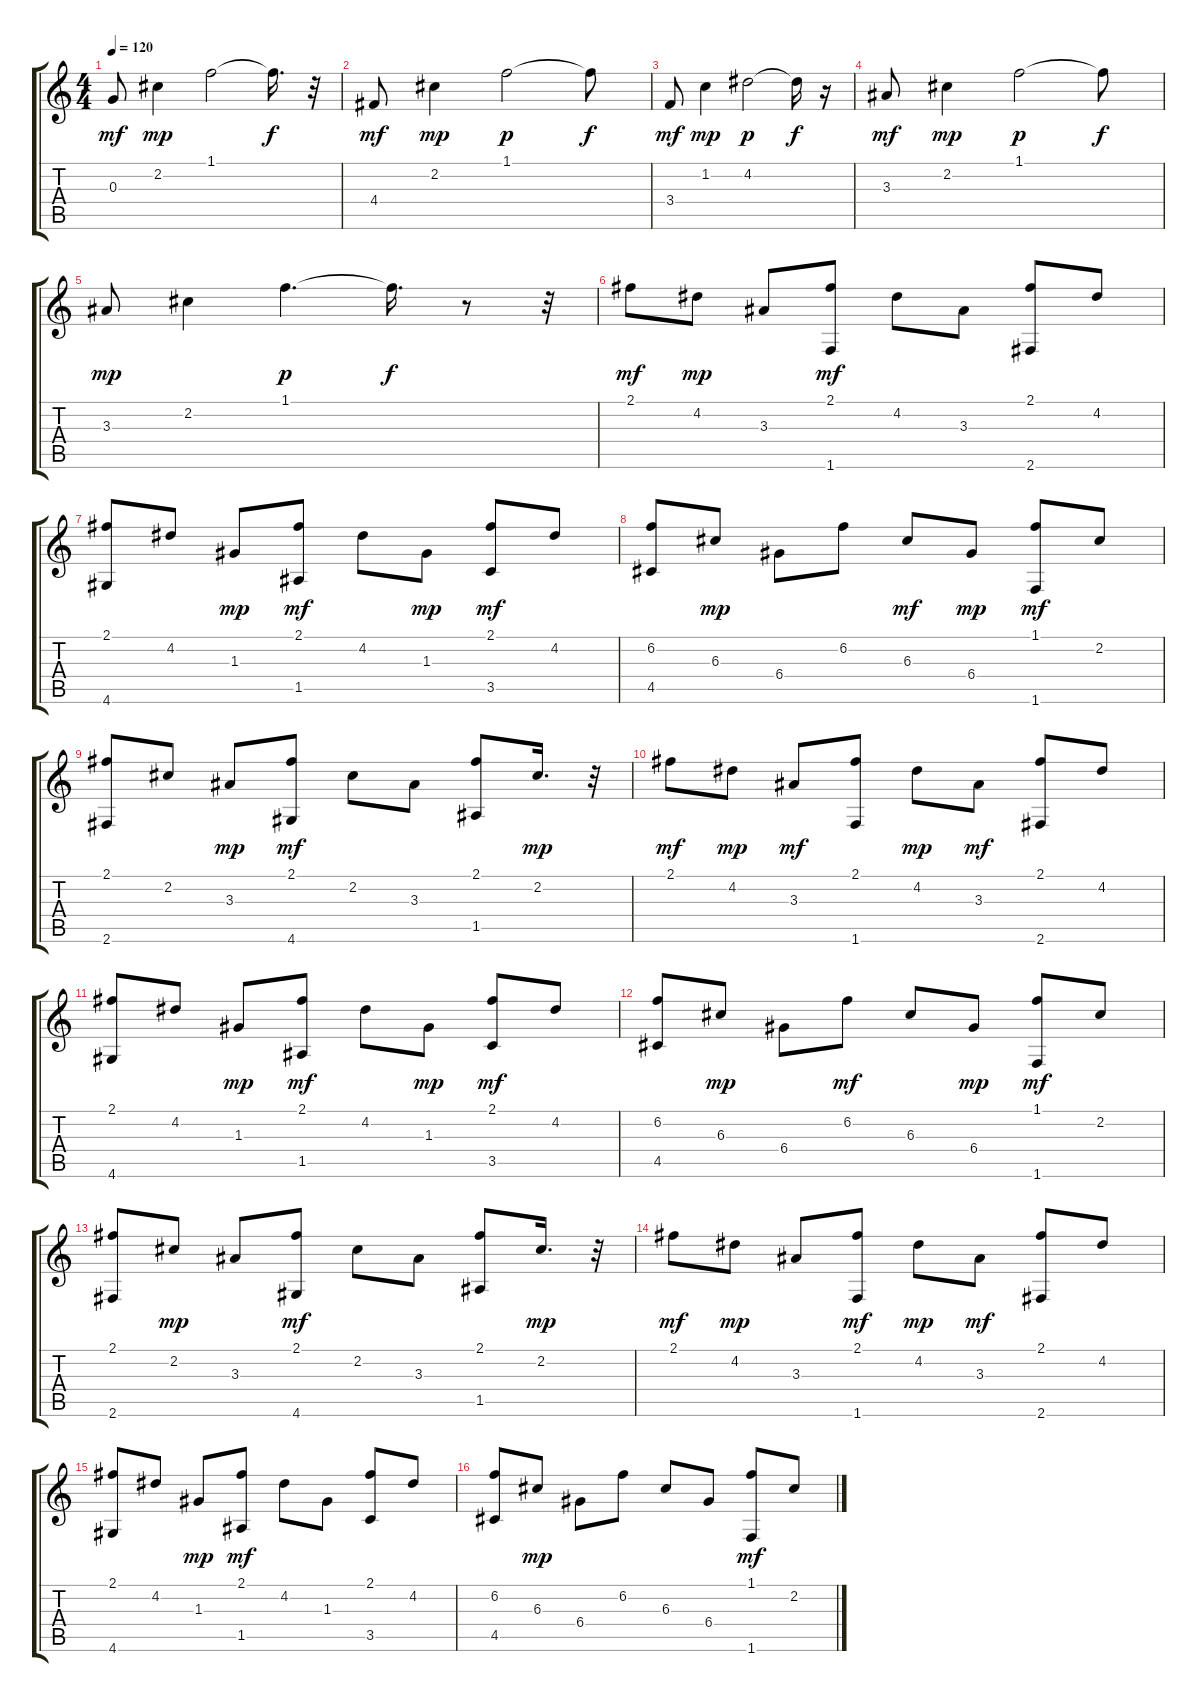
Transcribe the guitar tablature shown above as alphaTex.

\track "" {instrument electricguitarclean}
\staff {score tabs}
\tuning (E4 B3 G3 D3 A2 E2) {hide}
\ts (4 4)
\tempo 120
\clef g2
\ks c
0.3.8{dy mf} 2.2.4{dy mp} 1.1.2 1.1{t}.16{d dy f} r.32 |
4.4.8{dy mf} 2.2.4{dy mp} 1.1.2{dy p} 1.1{t}.8{dy f} |
3.4.8{dy mf} 1.2.4{dy mp} 4.2.2{dy p} 4.2{t}.16{dy f} r.16 |
3.3.8{dy mf} 2.2.4{dy mp} 1.1.2{dy p} 1.1{t}.8{dy f} |
3.3.8{dy mp} 2.2.4 1.1.4{d dy p} 1.1{t}.16{d dy f} r.8 r.32 |
2.1.8{dy mf volume 14} 4.2.8{dy mp volume 14} 3.3.8{volume 14} (2.1 1.6).8{dy mf volume 14} 4.2.8{volume 14} 3.3.8{volume 14} (2.1 2.6).8{volume 14} 4.2.8{volume 14} |
(2.1 4.6).8{volume 14} 4.2.8{volume 14} 1.3.8{dy mp volume 14} (2.1 1.5).8{dy mf volume 14} 4.2.8{volume 14} 1.3.8{dy mp volume 14} (2.1 3.5).8{dy mf volume 14} 4.2.8{volume 14} |
(6.2 4.5).8{volume 14} 6.3.8{dy mp volume 14} 6.4.8{volume 14} 6.2.8{volume 14} 6.3.8{dy mf volume 14} 6.4.8{dy mp volume 14} (1.1 1.6).8{dy mf volume 14} 2.2.8{volume 14} |
(2.1 2.6).8{volume 14} 2.2.8{volume 14} 3.3.8{dy mp volume 14} (2.1 4.6).8{dy mf volume 14} 2.2.8{volume 14} 3.3.8{volume 14} (2.1 1.5).8{volume 14} 2.2.16{d dy mp volume 14} r.32 |
2.1.8{dy mf volume 14} 4.2.8{dy mp volume 14} 3.3.8{dy mf volume 14} (2.1 1.6).8{volume 14} 4.2.8{dy mp volume 14} 3.3.8{dy mf volume 14} (2.1 2.6).8{volume 14} 4.2.8{volume 14} |
(2.1 4.6).8{volume 14} 4.2.8{volume 14} 1.3.8{dy mp volume 14} (2.1 1.5).8{dy mf volume 14} 4.2.8{volume 14} 1.3.8{dy mp volume 14} (2.1 3.5).8{dy mf volume 14} 4.2.8{volume 14} |
(6.2 4.5).8{volume 14} 6.3.8{dy mp volume 14} 6.4.8{volume 14} 6.2.8{dy mf volume 14} 6.3.8{volume 14} 6.4.8{dy mp volume 14} (1.1 1.6).8{dy mf volume 14} 2.2.8{volume 14} |
(2.1 2.6).8{volume 14} 2.2.8{dy mp volume 14} 3.3.8{volume 14} (2.1 4.6).8{dy mf volume 14} 2.2.8{volume 14} 3.3.8{volume 14} (2.1 1.5).8{volume 14} 2.2.16{d dy mp volume 14} r.32 |
2.1.8{dy mf volume 14} 4.2.8{dy mp volume 14} 3.3.8{volume 14} (2.1 1.6).8{dy mf volume 14} 4.2.8{dy mp volume 14} 3.3.8{dy mf volume 14} (2.1 2.6).8{volume 14} 4.2.8{volume 14} |
(2.1 4.6).8{volume 14} 4.2.8{volume 14} 1.3.8{dy mp volume 14} (2.1 1.5).8{dy mf volume 14} 4.2.8{volume 14} 1.3.8{volume 14} (2.1 3.5).8{volume 14} 4.2.8{volume 14} |
(6.2 4.5).8{volume 14} 6.3.8{dy mp volume 14} 6.4.8{volume 14} 6.2.8{volume 14} 6.3.8{volume 14} 6.4.8{volume 14} (1.1 1.6).8{dy mf volume 14} 2.2.8{volume 14}
